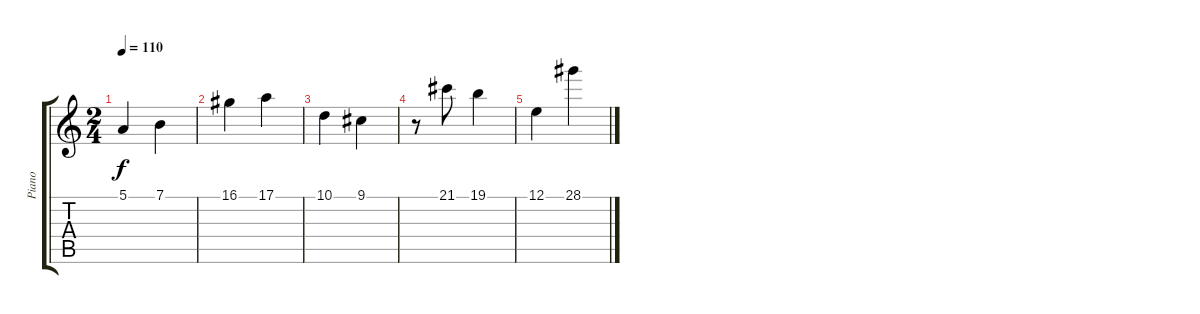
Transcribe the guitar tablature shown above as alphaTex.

\track ("Piano" "Piano") {instrument brightacousticpiano}
\staff {score tabs}
\tuning (E4 B3 G3 D3 A2 E2) {hide}
\ts (2 4)
\tempo 110
\clef g2
\ks c
5.1.4{dy f} 7.1.4 |
16.1.4 17.1.4 |
10.1.4 9.1.4 |
r.8 21.1.8 19.1.4 |
12.1.4 28.1.4
